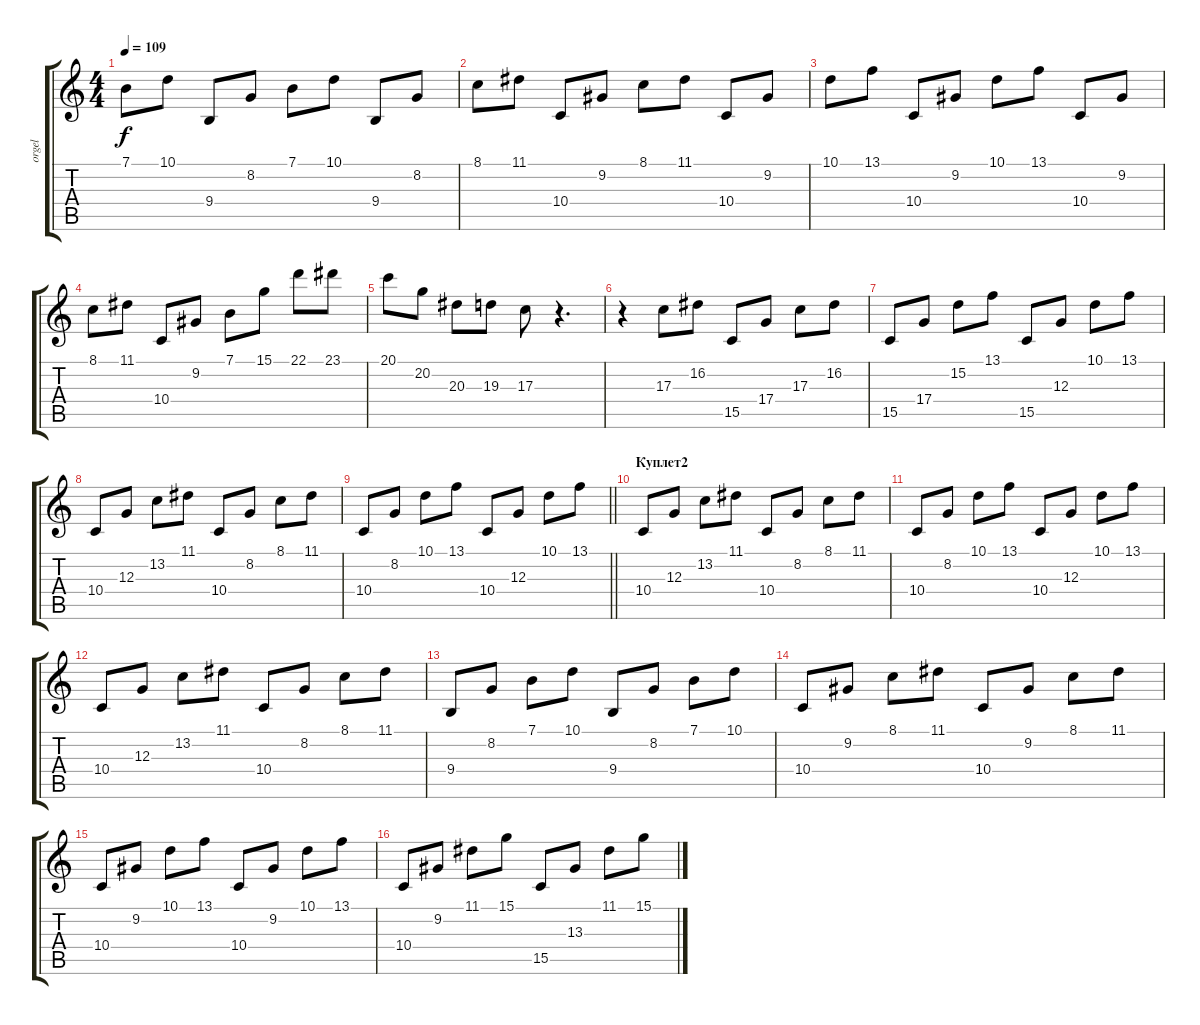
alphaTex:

\track ("orgel" "orgel") {instrument musicbox}
\staff {score tabs}
\tuning (E4 B3 G3 D3 A2 E2) {hide}
\ts (4 4)
\tempo 109
\clef g2
\ks c
7.1.8{dy f} 10.1.8 9.4.8 8.2.8 7.1.8 10.1.8 9.4.8 8.2.8 |
8.1.8 11.1.8 10.4.8 9.2.8 8.1.8 11.1.8 10.4.8 9.2.8 |
10.1.8 13.1.8 10.4.8 9.2.8 10.1.8 13.1.8 10.4.8 9.2.8 |
8.1.8 11.1.8 10.4.8 9.2.8 7.1.8 15.1.8 22.1.8 23.1.8 |
20.1.8 20.2.8 20.3.8 19.3.8 17.3.8 r.4{d} |
r.4 17.3.8 16.2.8 15.5.8 17.4.8 17.3.8 16.2.8 |
15.5.8 17.4.8 15.2.8 13.1.8 15.5.8 12.3.8 10.1.8 13.1.8 |
10.4.8 12.3.8 13.2.8 11.1.8 10.4.8 8.2.8 8.1.8 11.1.8 |
\barLineRight lightlight
10.4.8 8.2.8 10.1.8 13.1.8 10.4.8 12.3.8 10.1.8 13.1.8 |
\section ("" "Куплет2")
10.4.8 12.3.8 13.2.8 11.1.8 10.4.8 8.2.8 8.1.8 11.1.8 |
10.4.8 8.2.8 10.1.8 13.1.8 10.4.8 12.3.8 10.1.8 13.1.8 |
10.4.8 12.3.8 13.2.8 11.1.8 10.4.8 8.2.8 8.1.8 11.1.8 |
9.4.8 8.2.8 7.1.8 10.1.8 9.4.8 8.2.8 7.1.8 10.1.8 |
10.4.8 9.2.8 8.1.8 11.1.8 10.4.8 9.2.8 8.1.8 11.1.8 |
10.4.8 9.2.8 10.1.8 13.1.8 10.4.8 9.2.8 10.1.8 13.1.8 |
10.4.8 9.2.8 11.1.8 15.1.8 15.5.8 13.3.8 11.1.8 15.1.8
